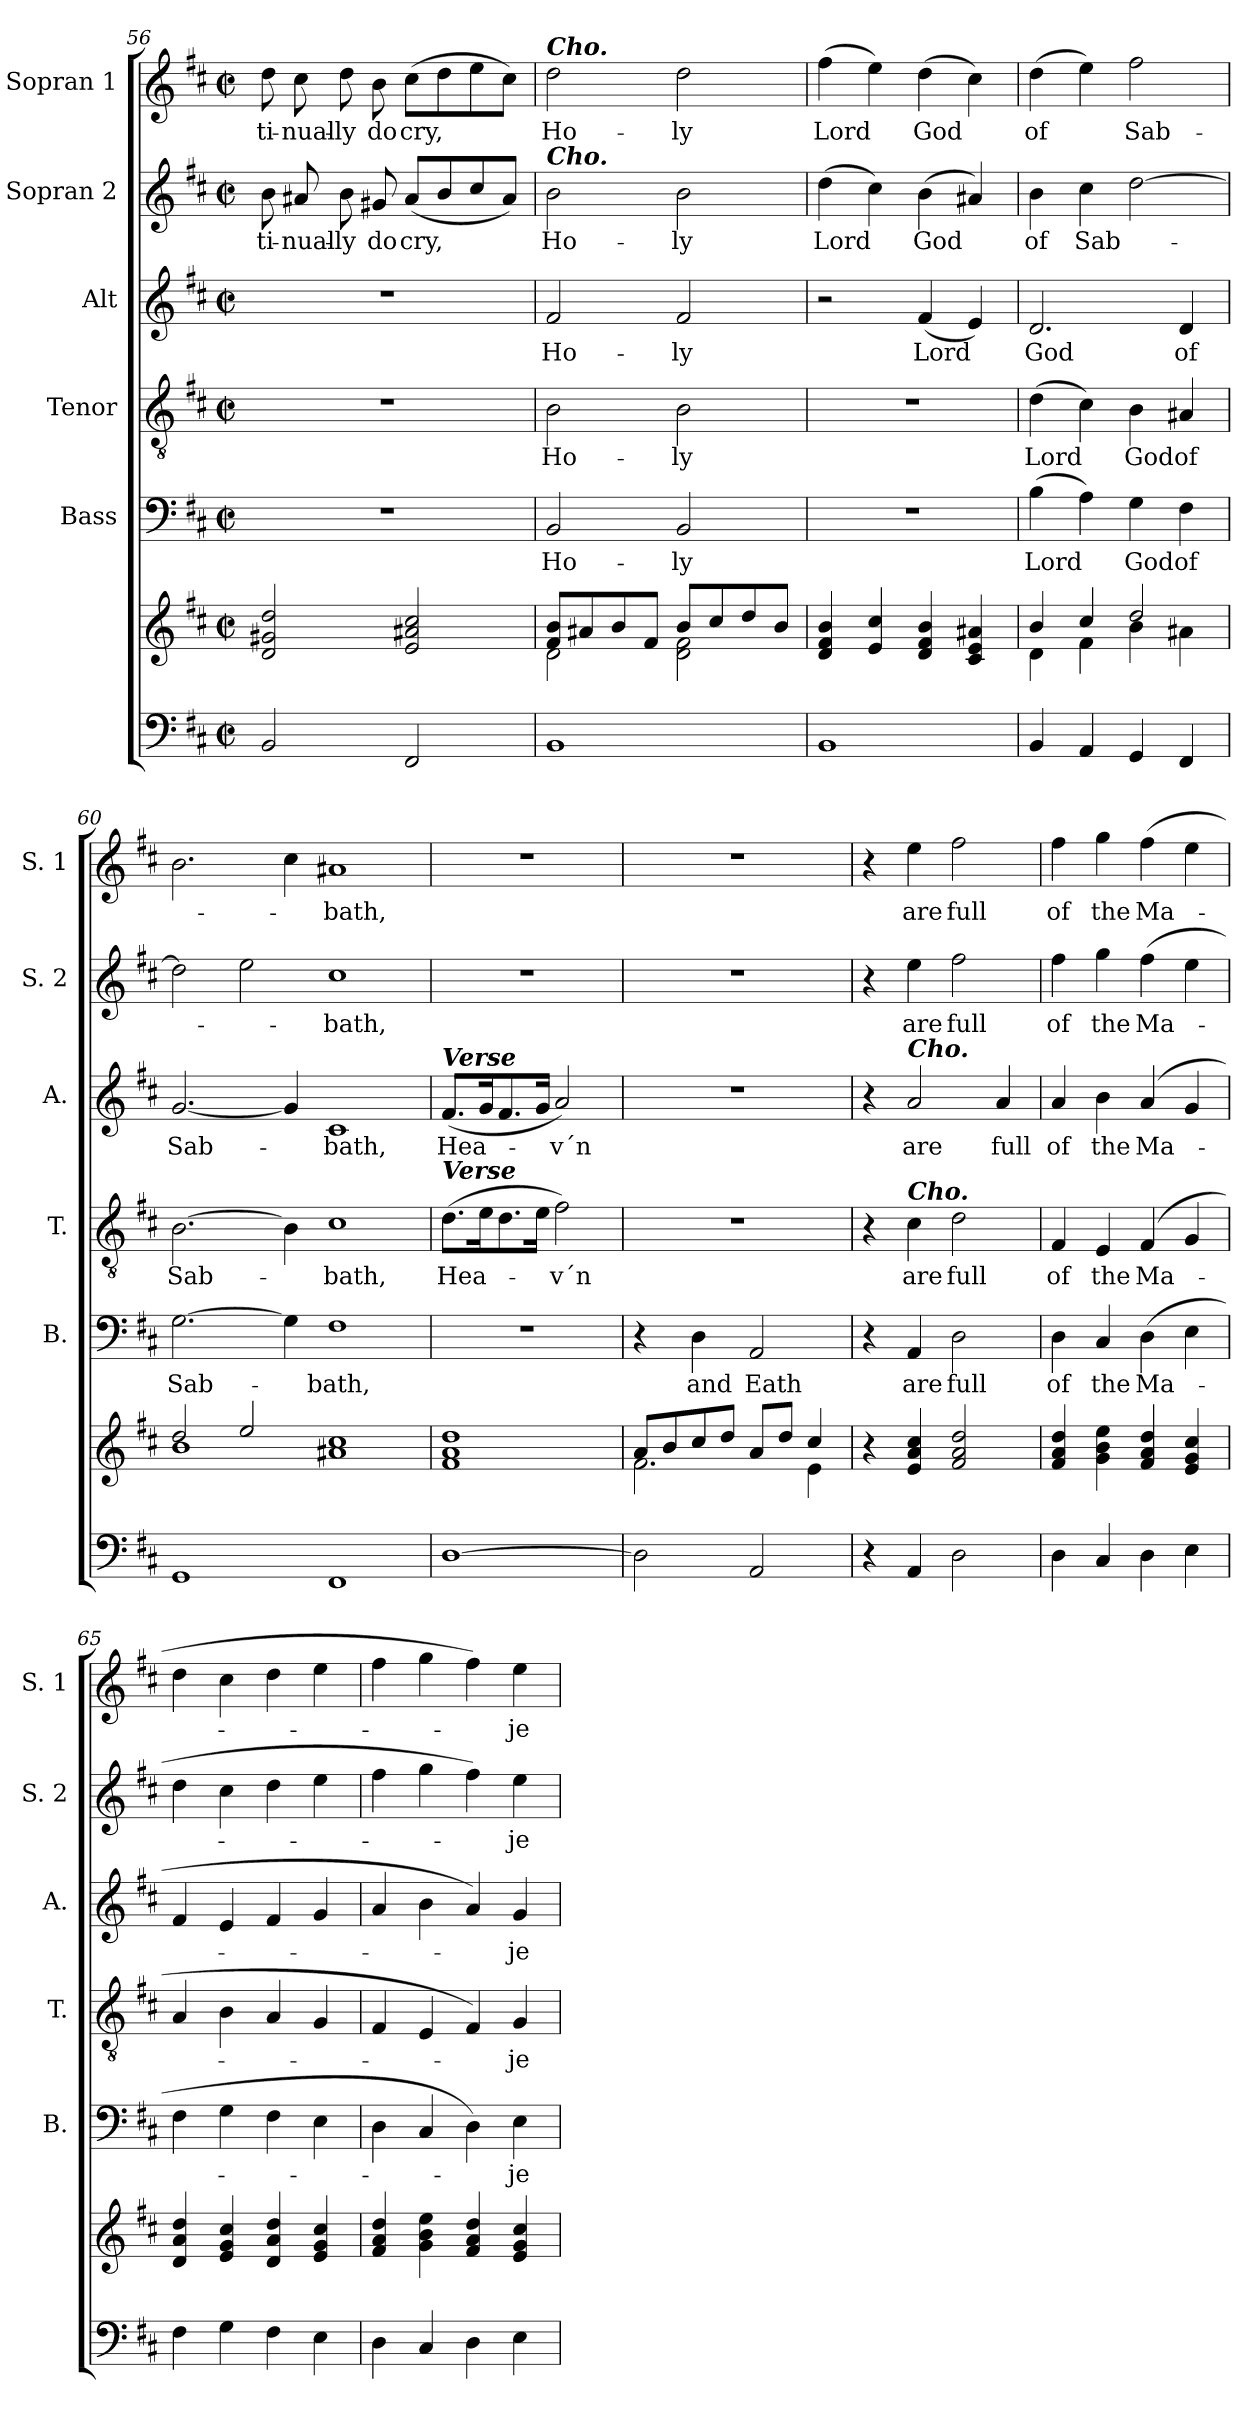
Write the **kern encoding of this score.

**kern	**kern	**kern	**text	**kern	**text	**kern	**text	**kern	**text	**kern	**text
*part6	*part6	*part5	*part5	*part4	*part4	*part3	*part3	*part2	*part2	*part1	*part1
*staff7	*staff6	*staff5	*staff5	*staff4	*staff4	*staff3	*staff3	*staff2	*staff2	*staff1	*staff1
*	*	*I"Bass	*	*I"Tenor	*	*I"Alt	*	*I"Sopran 2	*	*I"Sopran 1	*
*	*	*I'B.	*	*I'T.	*	*I'A.	*	*I'S. 2	*	*I'S. 1	*
*clefF4	*clefG2	*clefF4	*	*clefGv2	*	*clefG2	*	*clefG2	*	*clefG2	*
*k[f#c#]	*k[f#c#]	*k[f#c#]	*	*k[f#c#]	*	*k[f#c#]	*	*k[f#c#]	*	*k[f#c#]	*
*D:	*D:	*D:	*	*D:	*	*D:	*	*D:	*	*D:	*
*M2/2	*M2/2	*M2/2	*	*M2/2	*	*M2/2	*	*M2/2	*	*M2/2	*
*met(c|)	*met(c|)	*met(c|)	*	*met(c|)	*	*met(c|)	*	*met(c|)	*	*met(c|)	*
=56	=56	=56	=56	=56	=56	=56	=56	=56	=56	=56	=56
!	!	!	!	!	!	!	!	!	!LO:LY:b	!	!LO:LY:b
2BB/	2d/ 2g#X/ 2dd/	1r	.	1r	.	1r	.	8b\	-ti-	8dd\	-ti-
!	!	!	!	!	!	!	!	!	!LO:LY:b	!	!LO:LY:b
.	.	.	.	.	.	.	.	8a#X/	-nual-	8cc#\	-nual-
!	!	!	!	!	!	!	!	!	!LO:LY:b	!	!LO:LY:b
.	.	.	.	.	.	.	.	8b\	-ly	8dd\	-ly
!	!	!	!	!	!	!	!	!	!LO:LY:b	!	!LO:LY:b
.	.	.	.	.	.	.	.	8g#X/	do	8b\	do
!	!	!	!	!	!	!	!	!	!LO:LY:b	!	!LO:LY:b
2FF#/	2e/ 2a#X/ 2cc#/	.	.	.	.	.	.	(<8a#/L	cry,	(>8cc#\L	cry,
.	.	.	.	.	.	.	.	8b/	.	8dd\	.
.	.	.	.	.	.	.	.	8cc#/	.	8ee\	.
.	.	.	.	.	.	.	.	8a#/J)	.	8cc#\J)	.
=57	=57	=57	=57	=57	=57	=57	=57	=57	=57	=57	=57
*	*^	*	*	*	*	*	*	*	*	*	*
!	!	!	!	!	!	!	!	!	!	!	!LO:TX:a:Bi:t=Cho.	!
!	!	!	!	!	!	!	!	!	!LO:TX:a:Bi:t=Cho.	!	!	!
!	!	!	!	!LO:LY:b	!	!LO:LY:b	!	!LO:LY:b	!	!LO:LY:b	!	!LO:LY:b
1BB	8f#/ 8b/L	2d\	2BB/	Ho-	2B\	Ho-	2f#/	Ho-	2b\	Ho-	2dd\	Ho-
.	8a#X/	.	.	.	.	.	.	.	.	.	.	.
.	8b/	.	.	.	.	.	.	.	.	.	.	.
.	8f#/J	.	.	.	.	.	.	.	.	.	.	.
!	!	!	!	!LO:LY:b	!	!LO:LY:b	!	!LO:LY:b	!	!LO:LY:b	!	!LO:LY:b
.	8b/L	2d\ 2f#\	2BB/	-ly	2B\	-ly	2f#/	-ly	2b\	-ly	2dd\	-ly
.	8cc#/	.	.	.	.	.	.	.	.	.	.	.
.	8dd/	.	.	.	.	.	.	.	.	.	.	.
.	8b/J	.	.	.	.	.	.	.	.	.	.	.
*	*v	*v	*	*	*	*	*	*	*	*	*	*
!!LO:LB:g=z
=58	=58	=58	=58	=58	=58	=58	=58	=58	=58	=58	=58
!	!	!	!	!	!	!	!	!	!LO:LY:b	!	!LO:LY:b
1BB	4d/ 4f#/ 4b/	1r	.	1r	.	2r	.	(>4dd\	Lord	(>4ff#\	Lord
.	4e/ 4cc#/	.	.	.	.	.	.	4cc#\)	.	4ee\)	.
!	!	!	!	!	!	!	!LO:LY:b	!	!LO:LY:b	!	!LO:LY:b
.	4d/ 4f#/ 4b/	.	.	.	.	(<4f#/	Lord	(>4b\	God	(>4dd\	God
.	4c#/ 4e/ 4a#X/	.	.	.	.	4e/)	.	4a#X/)	.	4cc#\)	.
=59	=59	=59	=59	=59	=59	=59	=59	=59	=59	=59	=59
*	*^	*	*	*	*	*	*	*	*	*	*
!	!	!	!	!LO:LY:b	!	!LO:LY:b	!	!LO:LY:b	!	!LO:LY:b	!	!LO:LY:b
4BB/	4b/	4d\	(>4B\	Lord	(>4d\	Lord	2.d/	God	4b\	of	(>4dd\	of
!	!	!	!	!	!	!	!	!	!	!LO:LY:b	!	!
4AA/	4cc#/	4f#\	4A\)	.	4c#\)	.	.	.	4cc#\	Sab-	4ee\)	.
!	!	!	!	!LO:LY:b	!	!LO:LY:b	!	!	!	!	!	!LO:LY:b
4GG/	2dd/	4b\	4G\	God	4B\	God	.	.	[2dd\	.	2ff#\	Sab-
!	!	!	!	!LO:LY:b	!	!LO:LY:b	!	!LO:LY:b	!	!	!	!
4FF#/	.	4a#X\	4F#\	of	4A#X/	of	4d/	of	.	.	.	.
=60	=60	=60	=60	=60	=60	=60	=60	=60	=60	=60	=60	=60
!	!	!	!	!LO:LY:b	!	!LO:LY:b	!	!LO:LY:b	!	!	!	!
1GG	2dd/	1b	[2.G\	Sab-	[2.B\	Sab-	[2.g/	Sab-	2dd\]	.	2.b\	.
.	2ee/	.	.	.	.	.	.	.	2ee\	.	.	.
.	.	.	4G\]	.	4B\]	.	4g/]	.	.	.	4cc#\	.
!	!	!	!	!LO:LY:b	!	!LO:LY:b	!	!LO:LY:b	!	!LO:LY:b	!	!LO:LY:b
1FF#	1cc#	1a#X	1F#	-bath,	1c#	-bath,	1c#	-bath,	1cc#	-bath,	1a#X	-bath,
=61	=61	=61	=61	=61	=61	=61	=61	=61	=61	=61	=61	=61
!	!	!	!	!	!	!	!LO:TX:a:Bi:t=Verse	!	!	!	!	!
!	!	!	!	!	!LO:TX:a:Bi:t=Verse	!	!	!	!	!	!	!
!	!	!	!	!	!	!LO:LY:b	!	!LO:LY:b	!	!	!	!
*	*v	*v	*	*	*	*	*	*	*	*	*	*
[1D	1f# 1a 1dd	1r	.	(>8.d\L	Hea-	(<8.f#/L	Hea-	1r	.	1r	.
.	.	.	.	16e\k	.	16g/k	.	.	.	.	.
.	.	.	.	8.d\	.	8.f#/	.	.	.	.	.
.	.	.	.	16e\Jk	.	16g/Jk	.	.	.	.	.
!	!	!	!	!	!LO:LY:b	!	!LO:LY:b	!	!	!	!
.	.	.	.	2f#\)	-v´n	2a/)	-v´n	.	.	.	.
=62	=62	=62	=62	=62	=62	=62	=62	=62	=62	=62	=62
*	*^	*	*	*	*	*	*	*	*	*	*
2D\]	8a/L	2.f#\	4r	.	1r	.	1r	.	1r	.	1r	.
.	8b/	.	.	.	.	.	.	.	.	.	.	.
!	!	!	!	!LO:LY:b	!	!	!	!	!	!	!	!
.	8cc#/	.	4D\	and	.	.	.	.	.	.	.	.
.	8dd/J	.	.	.	.	.	.	.	.	.	.	.
!	!	!	!	!LO:LY:b	!	!	!	!	!	!	!	!
2AA/	8a/L	.	2AA/	Eath	.	.	.	.	.	.	.	.
.	8dd/J	.	.	.	.	.	.	.	.	.	.	.
.	4cc#/	4e\	.	.	.	.	.	.	.	.	.	.
*	*v	*v	*	*	*	*	*	*	*	*	*	*
!!LO:PB:g=z
=63	=63	=63	=63	=63	=63	=63	=63	=63	=63	=63	=63
4r	4r	4r	.	4r	.	4r	.	4r	.	4r	.
!	!	!	!	!	!	!LO:TX:a:Bi:t=Cho.	!	!	!	!	!
!	!	!	!	!LO:TX:a:Bi:t=Cho.	!	!	!	!	!	!	!
!	!	!	!LO:LY:b	!	!LO:LY:b	!	!LO:LY:b	!	!LO:LY:b	!	!LO:LY:b
4AA/	4e/ 4a/ 4cc#/	4AA/	are	4c#\	are	2a/	are	4ee\	are	4ee\	are
!	!	!	!LO:LY:b	!	!LO:LY:b	!	!	!	!LO:LY:b	!	!LO:LY:b
2D\	2f#/ 2a/ 2dd/	2D\	full	2d\	full	.	.	2ff#\	full	2ff#\	full
!	!	!	!	!	!	!	!LO:LY:b	!	!	!	!
.	.	.	.	.	.	4a/	full	.	.	.	.
=64	=64	=64	=64	=64	=64	=64	=64	=64	=64	=64	=64
!	!	!	!LO:LY:b	!	!LO:LY:b	!	!LO:LY:b	!	!LO:LY:b	!	!LO:LY:b
4D\	4f#/ 4a/ 4dd/	4D\	of	4F#/	of	4a/	of	4ff#\	of	4ff#\	of
!	!	!	!LO:LY:b	!	!LO:LY:b	!	!LO:LY:b	!	!LO:LY:b	!	!LO:LY:b
4C#/	4g\ 4b\ 4ee\	4C#/	the	4E/	the	4b\	the	4gg\	the	4gg\	the
!	!	!	!LO:LY:b	!	!LO:LY:b	!	!LO:LY:b	!	!LO:LY:b	!	!LO:LY:b
4D\	4f#/ 4a/ 4dd/	(>4D\	Ma-	(4F#/	Ma-	(4a/	Ma-	(>4ff#\	Ma-	(>4ff#\	Ma-
4E\	4e/ 4g/ 4cc#/	4E\	.	4G/	.	4g/	.	4ee\	.	4ee\	.
=65	=65	=65	=65	=65	=65	=65	=65	=65	=65	=65	=65
4F#\	4d/ 4a/ 4dd/	4F#\	.	4A/	.	4f#/	.	4dd\	.	4dd\	.
4G\	4e/ 4g/ 4cc#/	4G\	.	4B\	.	4e/	.	4cc#\	.	4cc#\	.
4F#\	4d/ 4a/ 4dd/	4F#\	.	4A/	.	4f#/	.	4dd\	.	4dd\	.
4E\	4e/ 4g/ 4cc#/	4E\	.	4G/	.	4g/	.	4ee\	.	4ee\	.
=66	=66	=66	=66	=66	=66	=66	=66	=66	=66	=66	=66
4D\	4f#/ 4a/ 4dd/	4D\	.	4F#/	.	4a/	.	4ff#\	.	4ff#\	.
4C#/	4g\ 4b\ 4ee\	4C#/	.	4E/	.	4b\	.	4gg\	.	4gg\	.
4D\	4f#/ 4a/ 4dd/	4D\)	.	4F#/)	.	4a/)	.	4ff#\)	.	4ff#\)	.
!	!	!	!LO:LY:b	!	!LO:LY:b	!	!LO:LY:b	!	!LO:LY:b	!	!LO:LY:b
4E\	4e/ 4g/ 4cc#/	4E\	-je-	4G/	-je-	4g/	-je-	4ee\	-je-	4ee\	-je-
=	=	=	=	=	=	=	=	=	=	=	=
*-	*-	*-	*-	*-	*-	*-	*-	*-	*-	*-	*-
